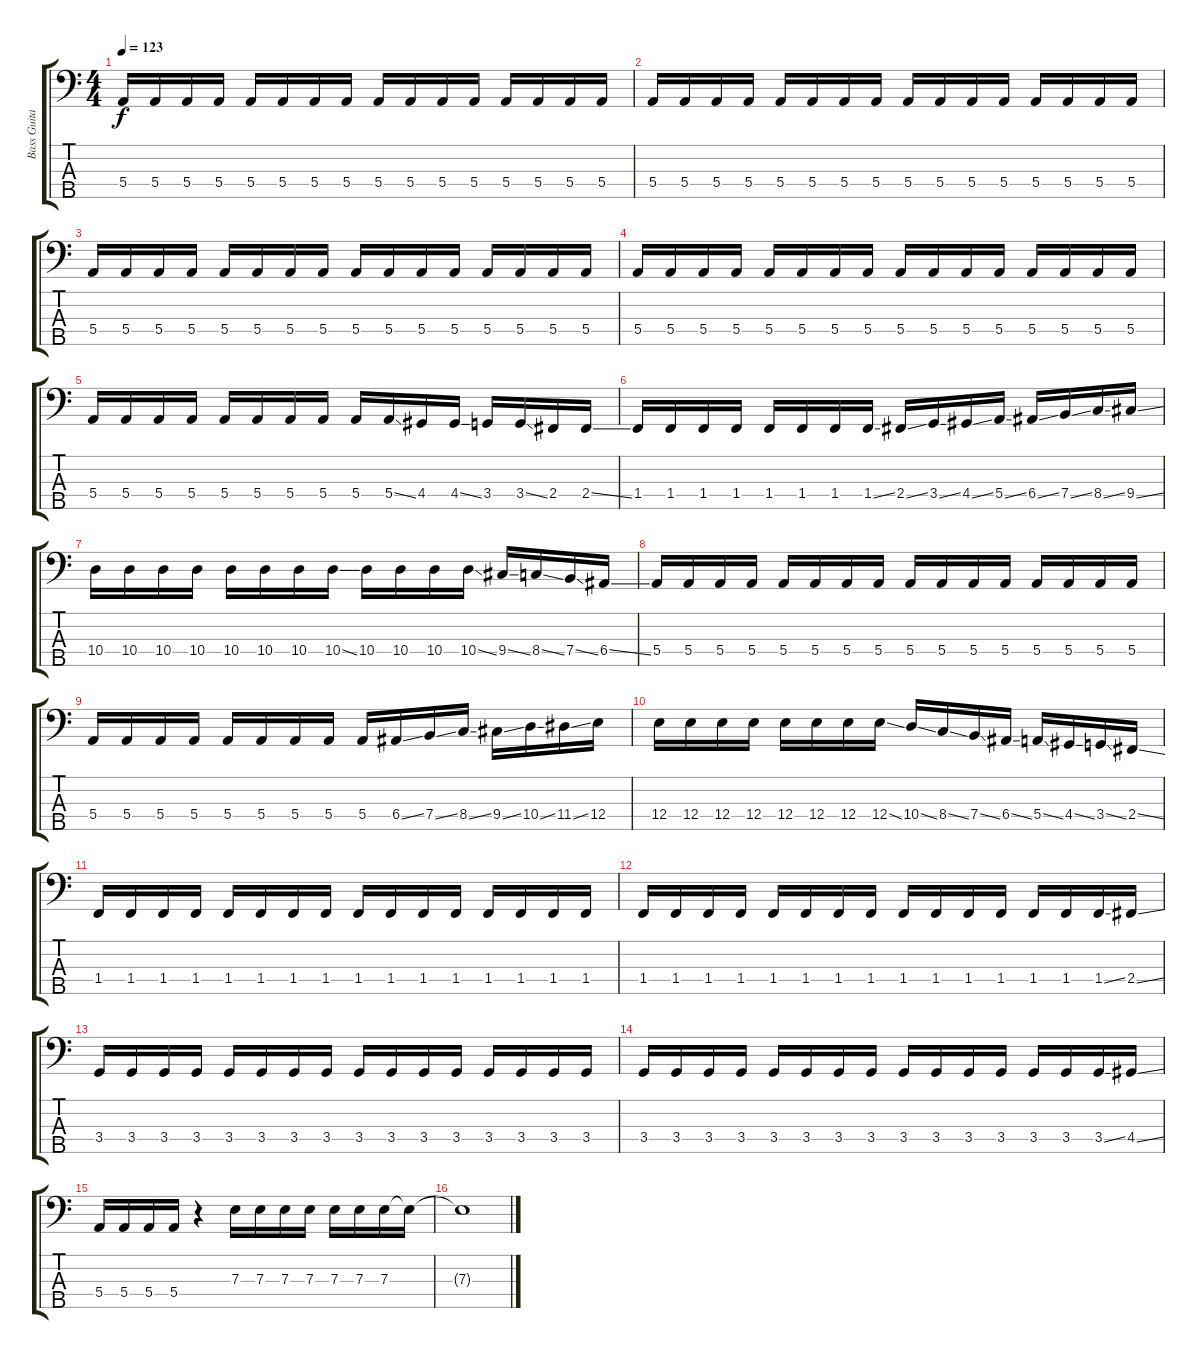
\track ("Bass Guitar" "Bass Guita") {instrument electricbassfinger}
\staff {score tabs}
\tuning (G2 D2 A1 E1 B0) {hide}
\ts (4 4)
\tempo 123
\clef f4
\ks c
5.4.16{dy f} 5.4.16 5.4.16 5.4.16 5.4.16 5.4.16 5.4.16 5.4.16 5.4.16 5.4.16 5.4.16 5.4.16 5.4.16 5.4.16 5.4.16 5.4.16 |
5.4.16 5.4.16 5.4.16 5.4.16 5.4.16 5.4.16 5.4.16 5.4.16 5.4.16 5.4.16 5.4.16 5.4.16 5.4.16 5.4.16 5.4.16 5.4.16 |
5.4.16 5.4.16 5.4.16 5.4.16 5.4.16 5.4.16 5.4.16 5.4.16 5.4.16 5.4.16 5.4.16 5.4.16 5.4.16 5.4.16 5.4.16 5.4.16 |
5.4.16 5.4.16 5.4.16 5.4.16 5.4.16 5.4.16 5.4.16 5.4.16 5.4.16 5.4.16 5.4.16 5.4.16 5.4.16 5.4.16 5.4.16 5.4.16 |
5.4.16 5.4.16 5.4.16 5.4.16 5.4.16 5.4.16 5.4.16 5.4.16 5.4.16 5.4{ss}.16 4.4.16 4.4{ss}.16 3.4.16 3.4{ss}.16 2.4.16 2.4{ss}.16 |
1.4.16 1.4.16 1.4.16 1.4.16 1.4.16 1.4.16 1.4.16 1.4{ss}.16 2.4{ss}.16 3.4{ss}.16 4.4{ss}.16 5.4{ss}.16 6.4{ss}.16 7.4{ss}.16 8.4{ss}.16 9.4{ss}.16 |
10.4.16 10.4.16 10.4.16 10.4.16 10.4.16 10.4.16 10.4.16 10.4{ss}.16 10.4.16 10.4.16 10.4.16 10.4{ss}.16 9.4{ss}.16 8.4{ss}.16 7.4{ss}.16 6.4{ss}.16 |
5.4.16 5.4.16 5.4.16 5.4.16 5.4.16 5.4.16 5.4.16 5.4.16 5.4.16 5.4.16 5.4.16 5.4.16 5.4.16 5.4.16 5.4.16 5.4.16 |
5.4.16 5.4.16 5.4.16 5.4.16 5.4.16 5.4.16 5.4.16 5.4.16 5.4.16 6.4{ss}.16 7.4{ss}.16 8.4{ss}.16 9.4{ss}.16 10.4{ss}.16 11.4{ss}.16 12.4.16 |
12.4.16 12.4.16 12.4.16 12.4.16 12.4.16 12.4.16 12.4.16 12.4{ss}.16 10.4{ss}.16 8.4{ss}.16 7.4{ss}.16 6.4{ss}.16 5.4{ss}.16 4.4{ss}.16 3.4{ss}.16 2.4{ss}.16 |
1.4.16 1.4.16 1.4.16 1.4.16 1.4.16 1.4.16 1.4.16 1.4.16 1.4.16 1.4.16 1.4.16 1.4.16 1.4.16 1.4.16 1.4.16 1.4.16 |
1.4.16 1.4.16 1.4.16 1.4.16 1.4.16 1.4.16 1.4.16 1.4.16 1.4.16 1.4.16 1.4.16 1.4.16 1.4.16 1.4.16 1.4{ss}.16 2.4{ss}.16 |
3.4.16 3.4.16 3.4.16 3.4.16 3.4.16 3.4.16 3.4.16 3.4.16 3.4.16 3.4.16 3.4.16 3.4.16 3.4.16 3.4.16 3.4.16 3.4.16 |
3.4.16 3.4.16 3.4.16 3.4.16 3.4.16 3.4.16 3.4.16 3.4.16 3.4.16 3.4.16 3.4.16 3.4.16 3.4.16 3.4.16 3.4{ss}.16 4.4{ss}.16 |
5.4.16 5.4.16 5.4.16 5.4.16 r.4 7.3.16 7.3.16 7.3.16 7.3.16 7.3.16 7.3.16 7.3.16 7.3{t}.16 |
7.3{t}.1
